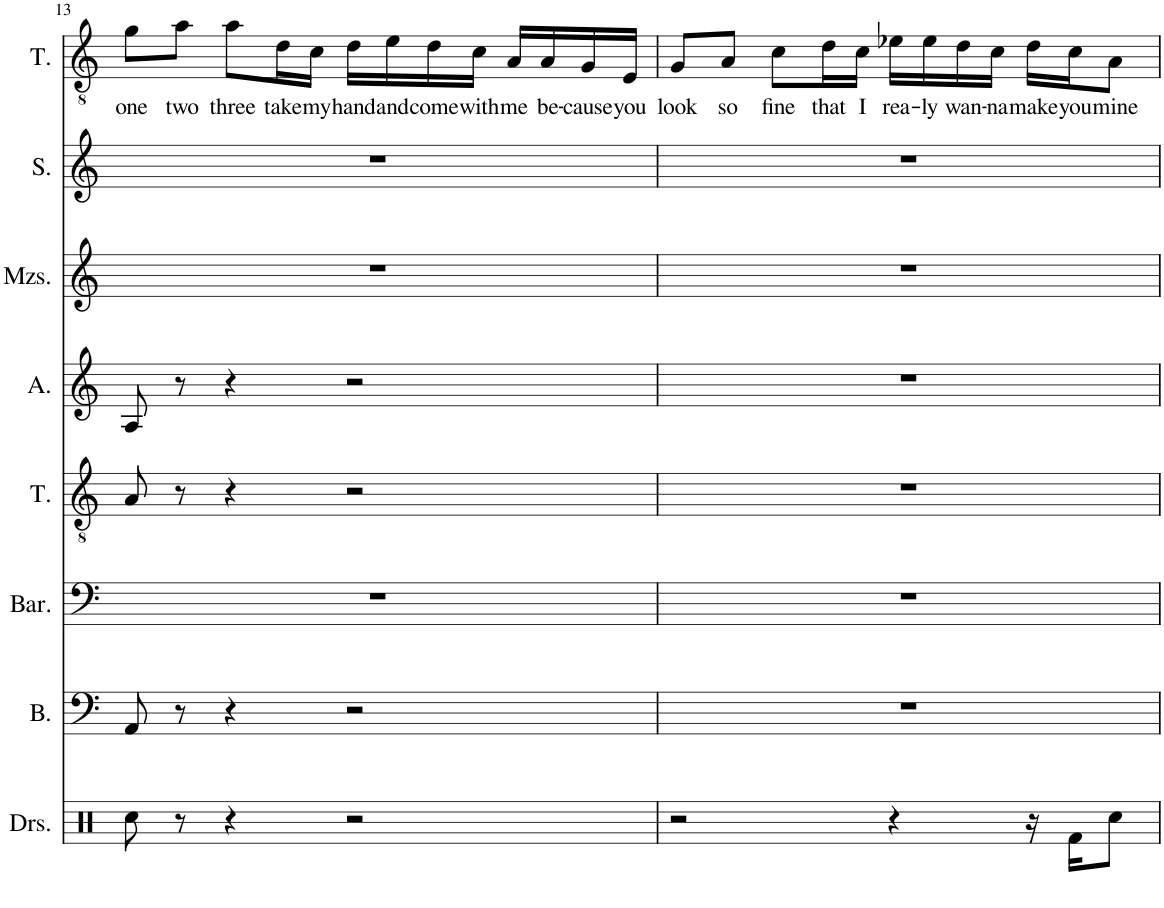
**kern	**kern	**kern	**kern	**kern	**kern	**kern	**kern	**text
*part8	*part7	*part6	*part5	*part4	*part3	*part2	*part1	*part1
*staff8	*staff7	*staff6	*staff5	*staff4	*staff3	*staff2	*staff1	*staff1
*I"Drumset	*I"Bass	*I"Baritone	*I"Tenor	*I"Alto	*I"Mezzo-soprano	*I"Soprano	*I"Tenor	*
*I'Drs.	*I'B.	*I'Bar.	*I'T.	*I'A.	*I'Mzs.	*I'S.	*I'T.	*
!!LO:PB:g=z
*clefX	*clefF4	*clefF4	*clefGv2	*clefG2	*clefG2	*clefG2	*clefGv2	*
*k[]	*k[]	*k[]	*k[]	*k[]	*k[]	*k[]	*k[]	*
*M4/4	*M4/4	*M4/4	*M4/4	*M4/4	*M4/4	*M4/4	*M4/4	*
=13	=13	=13	=13	=13	=13	=13	=13	=13
!	!	!	!	!	!	!	!	!LO:LY:b
8Rcc\	8AA/	1r	8A/	8A/	1r	1r	8g\L	one
!	!	!	!	!	!	!	!	!LO:LY:b
8r	8r	.	8r	8r	.	.	8a\J	two
!	!	!	!	!	!	!	!	!LO:LY:b
4r	4r	.	4r	4r	.	.	8a\L	three
!	!	!	!	!	!	!	!	!LO:LY:b
.	.	.	.	.	.	.	16d\L	take
!	!	!	!	!	!	!	!	!LO:LY:b
.	.	.	.	.	.	.	16c\JJ	my
!	!	!	!	!	!	!	!	!LO:LY:b
2r	2r	.	2r	2r	.	.	16d\LL	hand
!	!	!	!	!	!	!	!	!LO:LY:b
.	.	.	.	.	.	.	16e\	and
!	!	!	!	!	!	!	!	!LO:LY:b
.	.	.	.	.	.	.	16d\	come
!	!	!	!	!	!	!	!	!LO:LY:b
.	.	.	.	.	.	.	16c\JJ	with
!	!	!	!	!	!	!	!	!LO:LY:b
.	.	.	.	.	.	.	16A/LL	me
!	!	!	!	!	!	!	!	!LO:LY:b
.	.	.	.	.	.	.	16A/	be-
!	!	!	!	!	!	!	!	!LO:LY:b
.	.	.	.	.	.	.	16G/	-cause
!	!	!	!	!	!	!	!	!LO:LY:b
.	.	.	.	.	.	.	16E/JJ	you
=14	=14	=14	=14	=14	=14	=14	=14	=14
!	!	!	!	!	!	!	!	!LO:LY:b
2r	1r	1r	1r	1r	1r	1r	8G/L	look
!	!	!	!	!	!	!	!	!LO:LY:b
.	.	.	.	.	.	.	8A/J	so
!	!	!	!	!	!	!	!	!LO:LY:b
.	.	.	.	.	.	.	8c\L	fine
!	!	!	!	!	!	!	!	!LO:LY:b
.	.	.	.	.	.	.	16d\L	that
!	!	!	!	!	!	!	!	!LO:LY:b
.	.	.	.	.	.	.	16c\JJ	I
!	!	!	!	!	!	!	!	!LO:LY:b
4r	.	.	.	.	.	.	16e-X\LL	rea-
!	!	!	!	!	!	!	!	!LO:LY:b
.	.	.	.	.	.	.	16e-\	-ly
!	!	!	!	!	!	!	!	!LO:LY:b
.	.	.	.	.	.	.	16d\	wan-
!	!	!	!	!	!	!	!	!LO:LY:b
.	.	.	.	.	.	.	16c\JJ	-na
!	!	!	!	!	!	!	!	!LO:LY:b
16r	.	.	.	.	.	.	16d\LL	make
!	!	!	!	!	!	!	!	!LO:LY:b
16Rf\KL	.	.	.	.	.	.	16c\J	you
!	!	!	!	!	!	!	!	!LO:LY:b
8Rcc\J	.	.	.	.	.	.	8A\J	mine
=	=	=	=	=	=	=	=	=
*-	*-	*-	*-	*-	*-	*-	*-	*-
